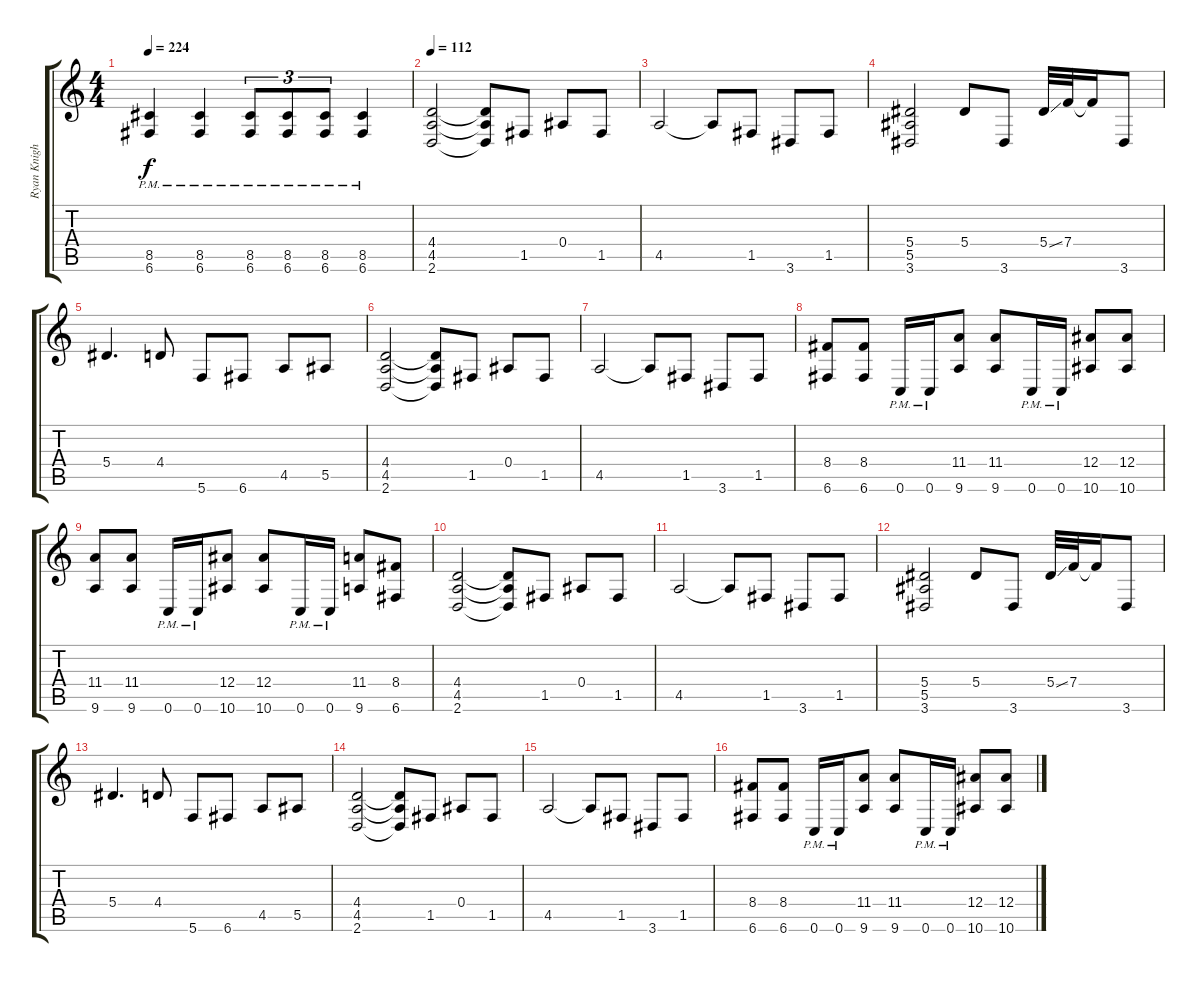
\track ("Ryan Knight (left)" "Ryan Knigh") {instrument overdrivenguitar}
\staff {score tabs}
\tuning (C4 G3 Eb3 Bb2 F2 C2) {hide}
\ts (4 4)
\tempo 224
\clef g2
\ks c
(8.5{pm} 6.6{pm}).4{dy f} (8.5{pm} 6.6{pm}).4 (8.5{pm} 6.6{pm}).8{tu (3 2)} (8.5{pm} 6.6{pm}).8{tu (3 2)} (8.5{pm} 6.6{pm}).8{tu (3 2)} (8.5{pm} 6.6{pm}).4 |
\tempo 112
(4.4 4.5 2.6).2 (4.4{t} 4.5{t} 2.6{t}).8 1.5.8 0.4.8 1.5.8 |
4.5.2 4.5{t}.8 1.5.8 3.6.8 1.5.8 |
(5.4 5.5 3.6).2 5.4.8 3.6.8 5.4{ss}.32 7.4.32 7.4{t}.16 3.6.8 |
5.4.4{d} 4.4.8 5.6.8 6.6.8 4.5.8 5.5.8 |
(4.4 4.5 2.6).2 (4.4{t} 4.5{t} 2.6{t}).8 1.5.8 0.4.8 1.5.8 |
4.5.2 4.5{t}.8 1.5.8 3.6.8 1.5.8 |
(8.4 6.6).8 (8.4 6.6).8 0.6{pm}.16 0.6{pm}.16 (11.4 9.6).8 (11.4 9.6).8 0.6{pm}.16 0.6{pm}.16 (12.4 10.6).8 (12.4 10.6).8 |
(11.4 9.6).8 (11.4 9.6).8 0.6{pm}.16 0.6{pm}.16 (12.4 10.6).8 (12.4 10.6).8 0.6{pm}.16 0.6{pm}.16 (11.4 9.6).8 (8.4 6.6).8 |
(4.4 4.5 2.6).2 (4.4{t} 4.5{t} 2.6{t}).8 1.5.8 0.4.8 1.5.8 |
4.5.2 4.5{t}.8 1.5.8 3.6.8 1.5.8 |
(5.4 5.5 3.6).2 5.4.8 3.6.8 5.4{ss}.32 7.4.32 7.4{t}.16 3.6.8 |
5.4.4{d} 4.4.8 5.6.8 6.6.8 4.5.8 5.5.8 |
(4.4 4.5 2.6).2 (4.4{t} 4.5{t} 2.6{t}).8 1.5.8 0.4.8 1.5.8 |
4.5.2 4.5{t}.8 1.5.8 3.6.8 1.5.8 |
(8.4 6.6).8 (8.4 6.6).8 0.6{pm}.16 0.6{pm}.16 (11.4 9.6).8 (11.4 9.6).8 0.6{pm}.16 0.6{pm}.16 (12.4 10.6).8 (12.4 10.6).8
